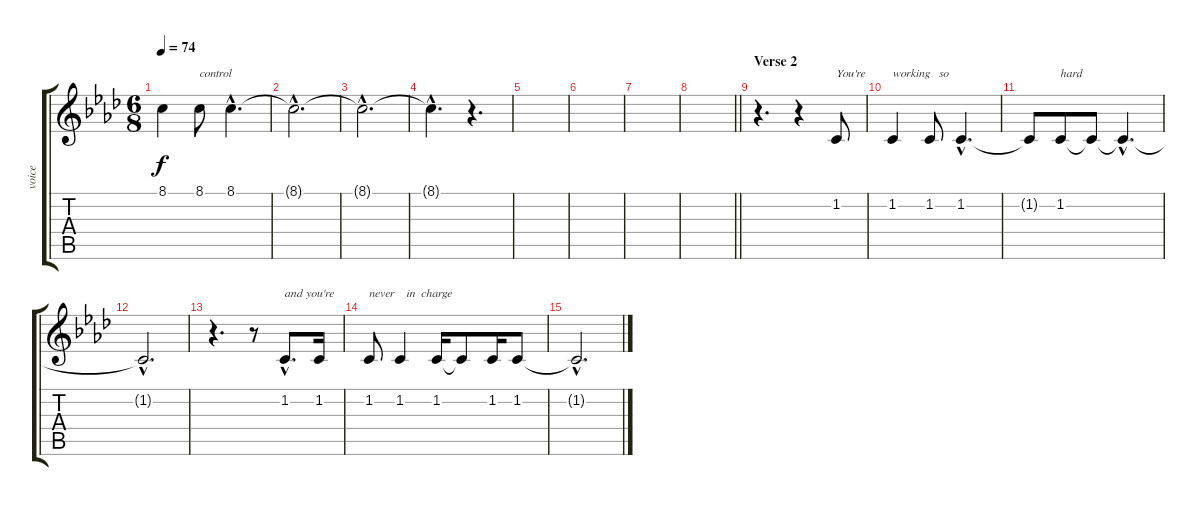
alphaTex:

\track ("voice" "voice") {instrument sopranosax}
\staff {score tabs}
\tuning (E4 B3 G3 D3 A2 E2) {hide}
\ts (6 8)
\tempo 74
\clef g2
\ks ab
8.1{t}.4{dy f} 8.1.8{txt "control"} 8.1{hac}.4{d} |
8.1{hac t}.2{d} |
8.1{hac t}.2{d} |
8.1{hac t}.4{d} r.4{d} |
|
|
|
\barLineRight lightlight
|
\section ("" "Verse 2")
r.4{d} r.4 1.2.8{txt "You're"} |
1.2.4{txt "working   so"} 1.2.8 1.2{hac}.4{d} |
1.2{t}.8 1.2.8{txt "hard"} 1.2{t}.8 1.2{hac t}.4{d} |
1.2{hac t}.2{d} |
r.4{d} r.8 1.2{hac}.8{d txt "and you're"} 1.2.16 |
1.2.8{txt "never    in  charge"} 1.2.4 1.2.16 1.2{t}.8 1.2.16 1.2.8 |
1.2{hac t}.2{d}
